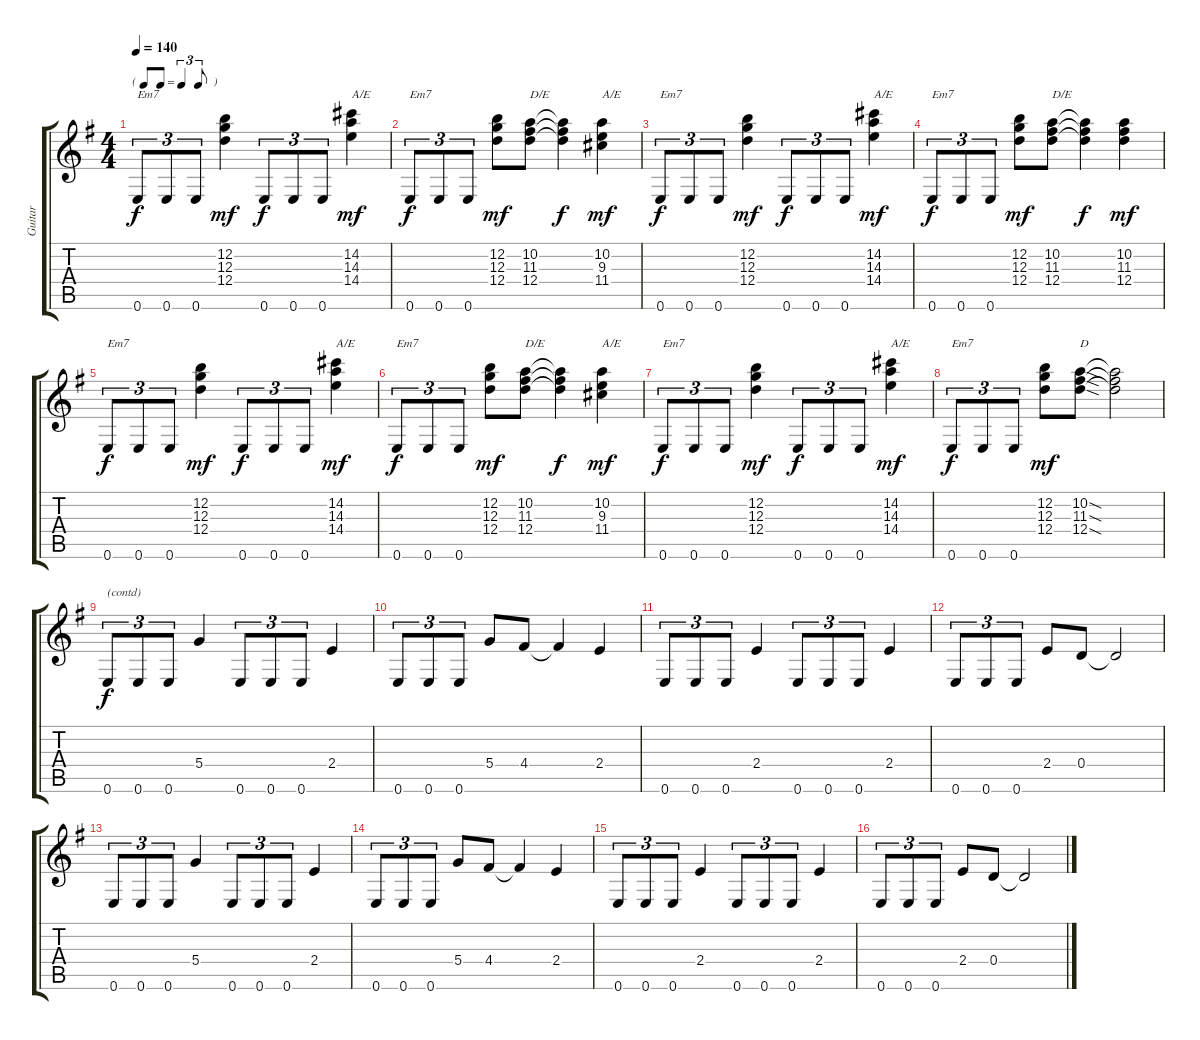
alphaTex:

\track ("Guitar" "Guitar") {instrument overdrivenguitar}
\staff {score tabs}
\tuning (E4 B3 G3 D3 A2 E2) {hide}
\ts (4 4)
\tf triplet8th
\tempo 140
\clef g2
\ks eminor
0.6.8{tu (3 2) txt "Em7" dy f} 0.6.8{tu (3 2)} 0.6.8{tu (3 2)} (12.2 12.3 12.4).4{dy mf} 0.6.8{tu (3 2) dy f} 0.6.8{tu (3 2)} 0.6.8{tu (3 2)} (14.2 14.3 14.4).4{txt "A/E" dy mf} |
0.6.8{tu (3 2) txt "Em7" dy f} 0.6.8{tu (3 2)} 0.6.8{tu (3 2)} (12.2 12.3 12.4).8{dy mf} (10.2 11.3 12.4).8{txt "D/E"} (10.2{t} 11.3{t} 12.4{t}).4{dy f} (10.2 9.3 11.4).4{txt "A/E" dy mf} |
0.6.8{tu (3 2) txt "Em7" dy f} 0.6.8{tu (3 2)} 0.6.8{tu (3 2)} (12.2 12.3 12.4).4{dy mf} 0.6.8{tu (3 2) dy f} 0.6.8{tu (3 2)} 0.6.8{tu (3 2)} (14.2 14.3 14.4).4{txt "A/E" dy mf} |
0.6.8{tu (3 2) txt "Em7" dy f} 0.6.8{tu (3 2)} 0.6.8{tu (3 2)} (12.2 12.3 12.4).8{dy mf} (10.2 11.3 12.4).8{txt "D/E"} (10.2{t} 11.3{t} 12.4{t}).4{dy f} (10.2 11.3 12.4).4{dy mf} |
0.6.8{tu (3 2) txt "Em7" dy f} 0.6.8{tu (3 2)} 0.6.8{tu (3 2)} (12.2 12.3 12.4).4{dy mf} 0.6.8{tu (3 2) dy f} 0.6.8{tu (3 2)} 0.6.8{tu (3 2)} (14.2 14.3 14.4).4{txt "A/E" dy mf} |
0.6.8{tu (3 2) txt "Em7" dy f} 0.6.8{tu (3 2)} 0.6.8{tu (3 2)} (12.2 12.3 12.4).8{dy mf} (10.2 11.3 12.4).8{txt "D/E"} (10.2{t} 11.3{t} 12.4{t}).4{dy f} (10.2 9.3 11.4).4{txt "A/E" dy mf} |
0.6.8{tu (3 2) txt "Em7" dy f} 0.6.8{tu (3 2)} 0.6.8{tu (3 2)} (12.2 12.3 12.4).4{dy mf} 0.6.8{tu (3 2) dy f} 0.6.8{tu (3 2)} 0.6.8{tu (3 2)} (14.2 14.3 14.4).4{txt "A/E" dy mf} |
0.6.8{tu (3 2) txt "Em7" dy f} 0.6.8{tu (3 2)} 0.6.8{tu (3 2)} (12.2 12.3 12.4).8{dy mf} (10.2{sod} 11.3{sod} 12.4{sod}).8{txt "D"} (10.2{t} 11.3{t} 12.4{t}).2 |
0.6.8{tu (3 2) txt "(contd)" dy f volume 15} 0.6.8{tu (3 2)} 0.6.8{tu (3 2)} 5.4.4 0.6.8{tu (3 2)} 0.6.8{tu (3 2)} 0.6.8{tu (3 2)} 2.4.4 |
0.6.8{tu (3 2)} 0.6.8{tu (3 2)} 0.6.8{tu (3 2)} 5.4.8 4.4.8 4.4{t}.4 2.4.4 |
0.6.8{tu (3 2)} 0.6.8{tu (3 2)} 0.6.8{tu (3 2)} 2.4.4 0.6.8{tu (3 2)} 0.6.8{tu (3 2)} 0.6.8{tu (3 2)} 2.4.4 |
0.6.8{tu (3 2)} 0.6.8{tu (3 2)} 0.6.8{tu (3 2)} 2.4.8 0.4.8 0.4{t}.2 |
0.6.8{tu (3 2)} 0.6.8{tu (3 2)} 0.6.8{tu (3 2)} 5.4.4 0.6.8{tu (3 2)} 0.6.8{tu (3 2)} 0.6.8{tu (3 2)} 2.4.4 |
0.6.8{tu (3 2)} 0.6.8{tu (3 2)} 0.6.8{tu (3 2)} 5.4.8 4.4.8 4.4{t}.4 2.4.4 |
0.6.8{tu (3 2)} 0.6.8{tu (3 2)} 0.6.8{tu (3 2)} 2.4.4 0.6.8{tu (3 2)} 0.6.8{tu (3 2)} 0.6.8{tu (3 2)} 2.4.4 |
0.6.8{tu (3 2)} 0.6.8{tu (3 2)} 0.6.8{tu (3 2)} 2.4.8 0.4.8 0.4{t}.2
